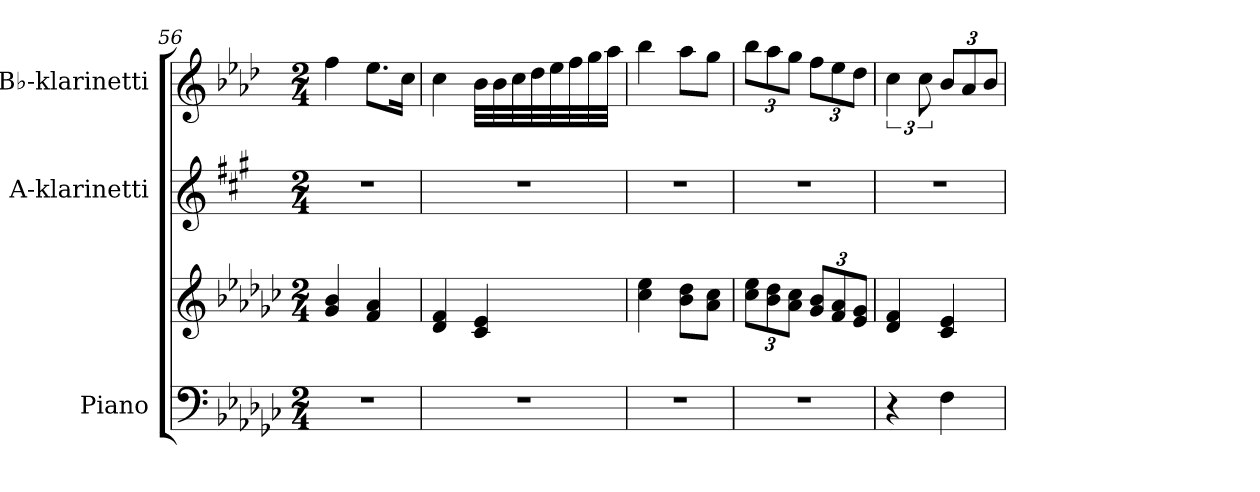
**kern	**kern	**kern	**kern
*part3	*part3	*part2	*part1
*staff4	*staff3	*staff2	*staff1
*I"Piano	*	*I"A-klarinetti	*I"B♭-klarinetti
*I'Pno.	*	*	*
*clefF4	*clefG2	*clefG2	*clefG2
*	*	*ITrd2c3	*ITrd1c2
*k[b-e-a-d-g-c-]	*k[b-e-a-d-g-c-]	*k[f#c#g#d#a#e#]	*k[b-e-a-d-g-c-]
*M2/4	*M2/4	*M2/4	*M2/4
=56	=56	=56	=56
2r	4g-/ 4b-/	2r	4ee-\
.	4f/ 4a-/	.	8.dd-\L
.	.	.	16b-\Jk
=57	=57	=57	=57
2r	4d-/ 4f/	2r	4b-\
.	4c-/ 4e-/	.	32a-\LLL
.	.	.	32a-\
.	.	.	32b-\
.	.	.	32cc-\
.	.	.	32dd-\
.	.	.	32ee-\
.	.	.	32ff\
.	.	.	32gg-\JJJ
=58	=58	=58	=58
2r	4cc-\ 4ee-\	2r	4aa-\
.	8b-\ 8dd-\L	.	8gg-\L
.	8a-\ 8cc-\J	.	8ff\J
=59	=59	=59	=59
*	*Xbrackettup	*	*Xbrackettup
2r	12cc-\ 12ee-\L	2r	12aa-\L
.	12b-\ 12dd-\	.	12gg-\
.	12a-\ 12cc-\J	.	12ff\J
.	12g-/ 12b-/L	.	12ee-\L
.	12f/ 12a-/	.	12dd-\
.	12e-/ 12g-/J	.	12cc-\J
=60	=60	=60	=60
*	*	*	*brackettup
4r	4d-/ 4f/	2r	6b-\
.	.	.	12b-\
*	*	*	*Xbrackettup
4F\	4c-/ 4e-/	.	12a-/L
.	.	.	12g-/
.	.	.	12a-/J
=	=	=	=
*-	*-	*-	*-
